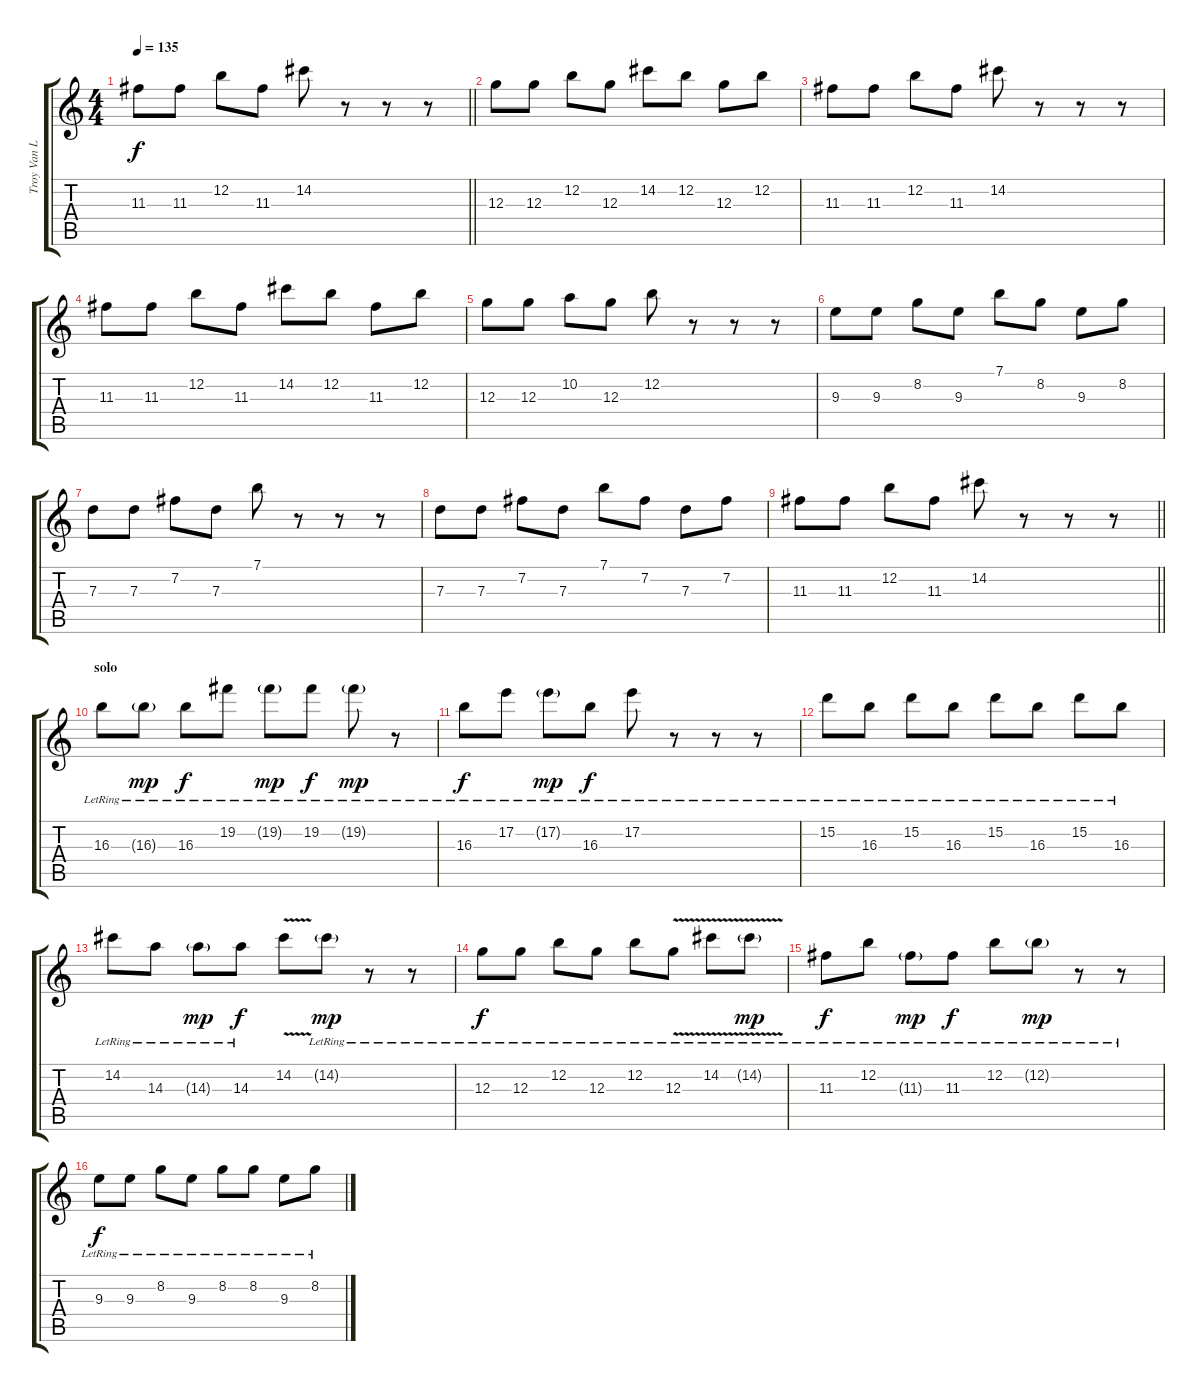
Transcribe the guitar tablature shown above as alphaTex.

\track ("Troy Van Leeuwen" "Troy Van L") {instrument electricguitarjazz}
\staff {score tabs}
\tuning (E4 B3 G3 D3 A2 E2) {hide}
\ts (4 4)
\tempo 135
\clef g2
\barLineRight lightlight
\ks c
11.3.8{dy f} 11.3.8 12.2.8 11.3.8 14.2.8 r.8 r.8 r.8 |
12.3.8 12.3.8 12.2.8 12.3.8 14.2.8 12.2.8 12.3.8 12.2.8 |
11.3.8 11.3.8 12.2.8 11.3.8 14.2.8 r.8 r.8 r.8 |
11.3.8 11.3.8 12.2.8 11.3.8 14.2.8 12.2.8 11.3.8 12.2.8 |
12.3.8 12.3.8 10.2.8 12.3.8 12.2.8 r.8 r.8 r.8 |
9.3.8 9.3.8 8.2.8 9.3.8 7.1.8 8.2.8 9.3.8 8.2.8 |
7.3.8 7.3.8 7.2.8 7.3.8 7.1.8 r.8 r.8 r.8 |
7.3.8 7.3.8 7.2.8 7.3.8 7.1.8 7.2.8 7.3.8 7.2.8 |
\barLineRight lightlight
11.3.8 11.3.8 12.2.8 11.3.8 14.2.8 r.8 r.8 r.8 |
\section ("" "solo")
16.3{lr}.8 16.3{g lr}.8{dy mp} 16.3{lr}.8{dy f} 19.2{lr}.8 19.2{g lr}.8{dy mp} 19.2{lr}.8{dy f} 19.2{g lr}.8{dy mp} r.8 |
16.3{lr}.8{dy f} 17.2{lr}.8 17.2{g lr}.8{dy mp} 16.3{lr}.8{dy f} 17.2{lr}.8 r.8 r.8 r.8 |
15.2{lr}.8 16.3{lr}.8 15.2{lr}.8 16.3{lr}.8 15.2{lr}.8 16.3{lr}.8 15.2{lr}.8 16.3{lr}.8 |
14.2{lr}.8 14.3{lr}.8 14.3{g lr}.8{dy mp} 14.3{lr}.8{dy f} 14.2{v}.8 14.2{g lr}.8{dy mp} r.8 r.8 |
12.3{lr}.8{dy f} 12.3{lr}.8 12.2{lr}.8 12.3{lr}.8 12.2{lr}.8 12.3{v lr}.8 14.2{v lr}.8 14.2{v g lr}.8{dy mp} |
11.3{lr}.8{dy f} 12.2{lr}.8 11.3{g lr}.8{dy mp} 11.3{lr}.8{dy f} 12.2{lr}.8 12.2{g lr}.8{dy mp} r.8 r.8 |
9.3{lr}.8{dy f} 9.3{lr}.8 8.2{lr}.8 9.3{lr}.8 8.2{lr}.8 8.2{lr}.8 9.3{lr}.8 8.2{lr}.8
